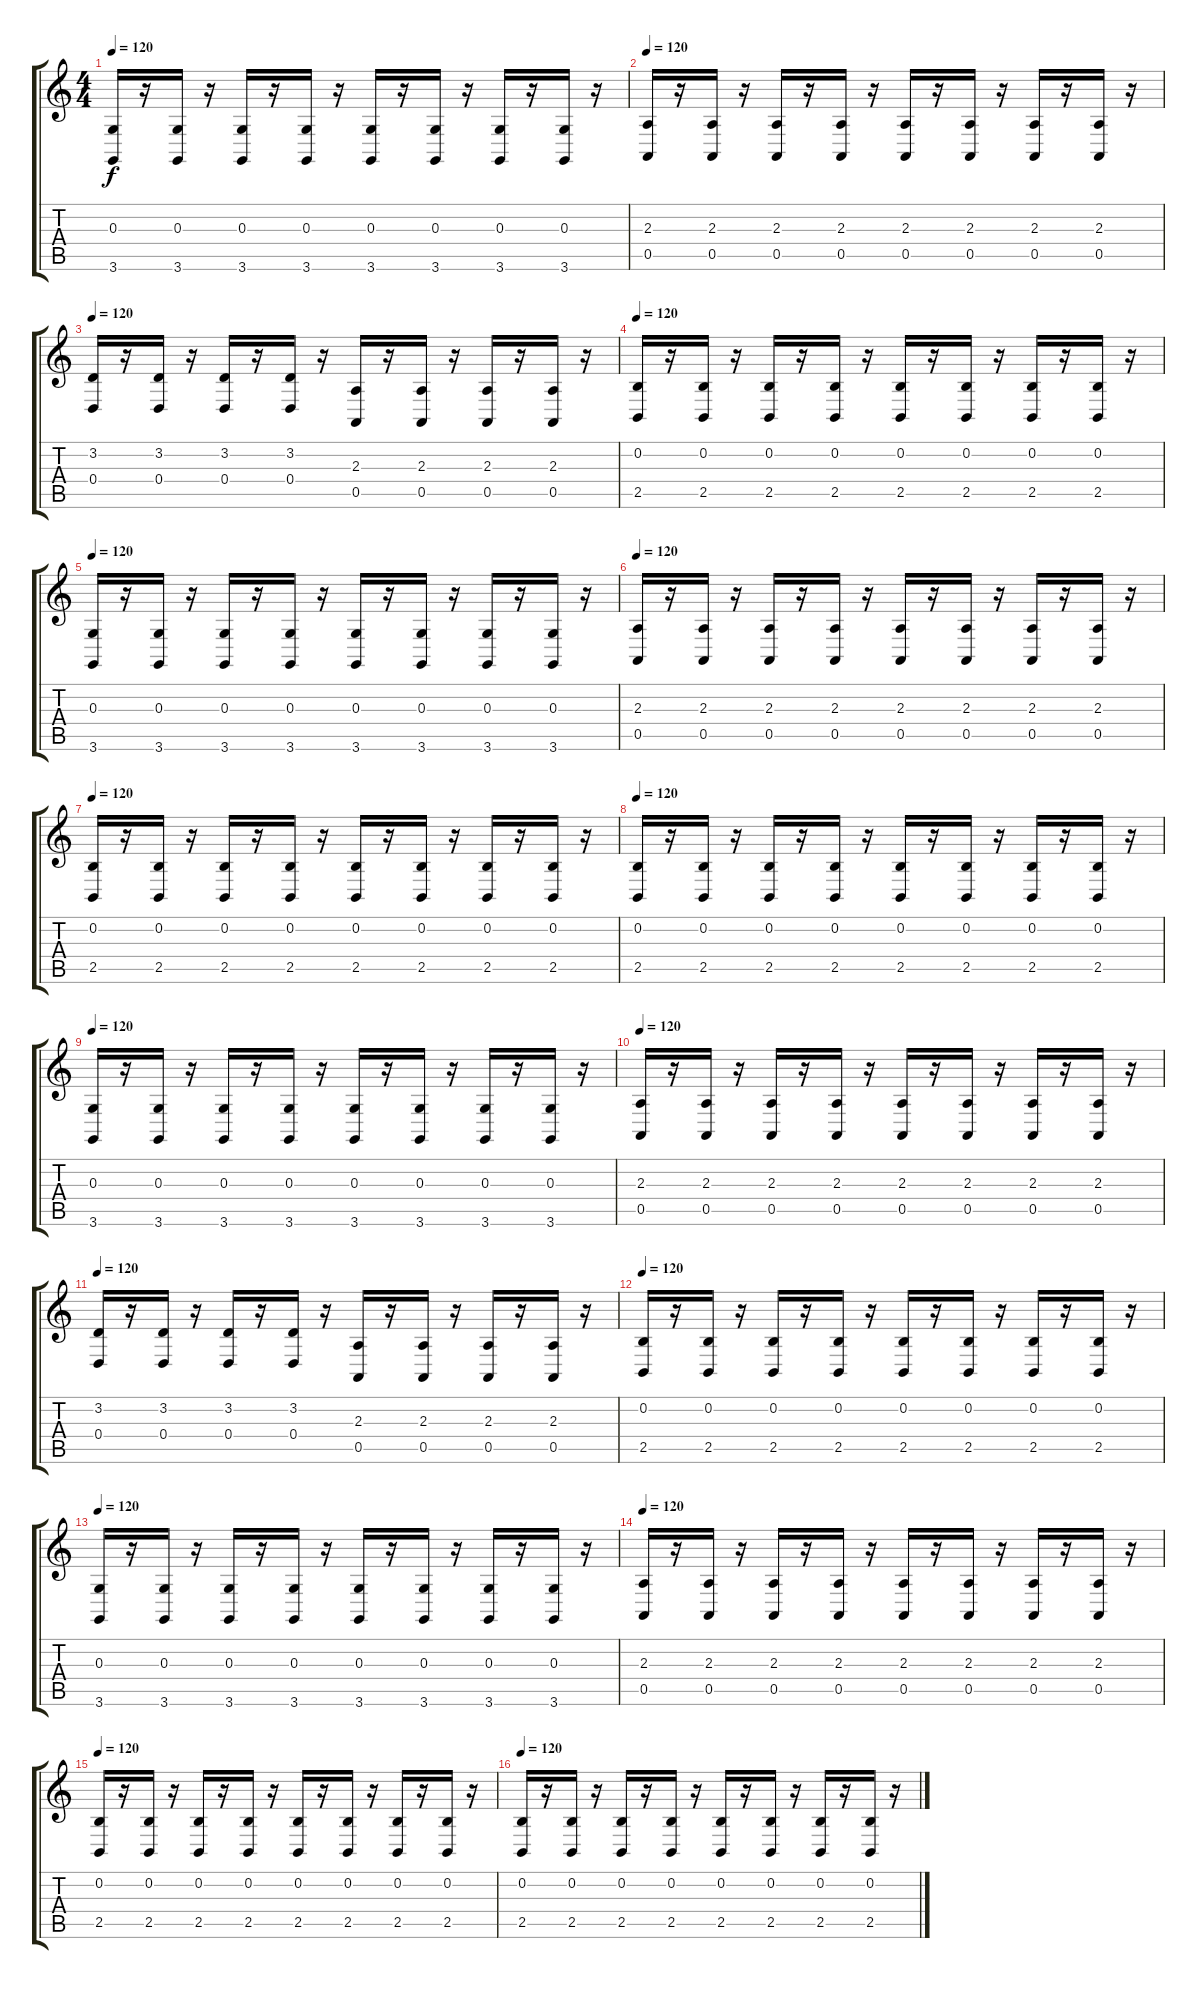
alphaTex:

\track "" {instrument tremolostrings}
\staff {score tabs}
\tuning (E4 B3 G3 D3 A2 E2) {hide}
\ts (4 4)
\tempo 120
\clef g2
\ks c
(0.3 3.6).16{dy f} r.16 (0.3 3.6).16 r.16 (0.3 3.6).16 r.16 (0.3 3.6).16 r.16 (0.3 3.6).16 r.16 (0.3 3.6).16 r.16 (0.3 3.6).16 r.16 (0.3 3.6).16 r.16 |
\tempo 120
(2.3 0.5).16 r.16 (2.3 0.5).16 r.16 (2.3 0.5).16 r.16 (2.3 0.5).16 r.16 (2.3 0.5).16 r.16 (2.3 0.5).16 r.16 (2.3 0.5).16 r.16 (2.3 0.5).16 r.16 |
\tempo 120
(3.2 0.4).16 r.16 (3.2 0.4).16 r.16 (3.2 0.4).16 r.16 (3.2 0.4).16 r.16 (2.3 0.5).16 r.16 (2.3 0.5).16 r.16 (2.3 0.5).16 r.16 (2.3 0.5).16 r.16 |
\tempo 120
(0.2 2.5).16 r.16 (0.2 2.5).16 r.16 (0.2 2.5).16 r.16 (0.2 2.5).16 r.16 (0.2 2.5).16 r.16 (0.2 2.5).16 r.16 (0.2 2.5).16 r.16 (0.2 2.5).16 r.16 |
\tempo 120
(0.3 3.6).16 r.16 (0.3 3.6).16 r.16 (0.3 3.6).16 r.16 (0.3 3.6).16 r.16 (0.3 3.6).16 r.16 (0.3 3.6).16 r.16 (0.3 3.6).16 r.16 (0.3 3.6).16 r.16 |
\tempo 120
(2.3 0.5).16 r.16 (2.3 0.5).16 r.16 (2.3 0.5).16 r.16 (2.3 0.5).16 r.16 (2.3 0.5).16 r.16 (2.3 0.5).16 r.16 (2.3 0.5).16 r.16 (2.3 0.5).16 r.16 |
\tempo 120
(0.2 2.5).16 r.16 (0.2 2.5).16 r.16 (0.2 2.5).16 r.16 (0.2 2.5).16 r.16 (0.2 2.5).16 r.16 (0.2 2.5).16 r.16 (0.2 2.5).16 r.16 (0.2 2.5).16 r.16 |
\tempo 120
(0.2 2.5).16 r.16 (0.2 2.5).16 r.16 (0.2 2.5).16 r.16 (0.2 2.5).16 r.16 (0.2 2.5).16 r.16 (0.2 2.5).16 r.16 (0.2 2.5).16 r.16 (0.2 2.5).16 r.16 |
\tempo 120
(0.3 3.6).16 r.16 (0.3 3.6).16 r.16 (0.3 3.6).16 r.16 (0.3 3.6).16 r.16 (0.3 3.6).16 r.16 (0.3 3.6).16 r.16 (0.3 3.6).16 r.16 (0.3 3.6).16 r.16 |
\tempo 120
(2.3 0.5).16 r.16 (2.3 0.5).16 r.16 (2.3 0.5).16 r.16 (2.3 0.5).16 r.16 (2.3 0.5).16 r.16 (2.3 0.5).16 r.16 (2.3 0.5).16 r.16 (2.3 0.5).16 r.16 |
\tempo 120
(3.2 0.4).16 r.16 (3.2 0.4).16 r.16 (3.2 0.4).16 r.16 (3.2 0.4).16 r.16 (2.3 0.5).16 r.16 (2.3 0.5).16 r.16 (2.3 0.5).16 r.16 (2.3 0.5).16 r.16 |
\tempo 120
(0.2 2.5).16 r.16 (0.2 2.5).16 r.16 (0.2 2.5).16 r.16 (0.2 2.5).16 r.16 (0.2 2.5).16 r.16 (0.2 2.5).16 r.16 (0.2 2.5).16 r.16 (0.2 2.5).16 r.16 |
\tempo 120
(0.3 3.6).16 r.16 (0.3 3.6).16 r.16 (0.3 3.6).16 r.16 (0.3 3.6).16 r.16 (0.3 3.6).16 r.16 (0.3 3.6).16 r.16 (0.3 3.6).16 r.16 (0.3 3.6).16 r.16 |
\tempo 120
(2.3 0.5).16 r.16 (2.3 0.5).16 r.16 (2.3 0.5).16 r.16 (2.3 0.5).16 r.16 (2.3 0.5).16 r.16 (2.3 0.5).16 r.16 (2.3 0.5).16 r.16 (2.3 0.5).16 r.16 |
\tempo 120
(0.2 2.5).16 r.16 (0.2 2.5).16 r.16 (0.2 2.5).16 r.16 (0.2 2.5).16 r.16 (0.2 2.5).16 r.16 (0.2 2.5).16 r.16 (0.2 2.5).16 r.16 (0.2 2.5).16 r.16 |
\tempo 120
(0.2 2.5).16 r.16 (0.2 2.5).16 r.16 (0.2 2.5).16 r.16 (0.2 2.5).16 r.16 (0.2 2.5).16 r.16 (0.2 2.5).16 r.16 (0.2 2.5).16 r.16 (0.2 2.5).16 r.16
